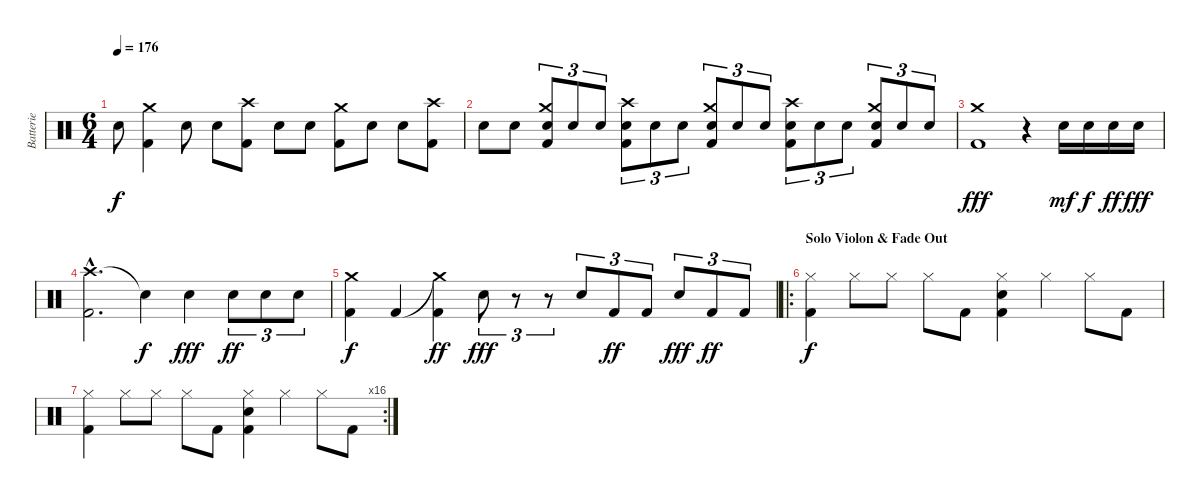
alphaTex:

\track ("Batterie" "Batterie") {instrument percussion}
\staff {score}
\articulation defaults
\ts (6 4)
\tempo 176
\clef neutral
\ks c "Electric Snare (hit)".8{dy f}
("Crash medium (hit)" "Kick (hit) 2").4 "Electric Snare (hit)".8 "Electric Snare (hit)".8 ("Crash high (hit)" "Kick (hit) 2").8 "Electric Snare (hit)".8 "Electric Snare (hit)".8 ("Crash medium (hit)" "Kick (hit) 2").8 "Electric Snare (hit)".8 "Electric Snare (hit)".8 ("Crash high (hit)" "Kick (hit) 2").8 |
"Electric Snare (hit)".8 "Electric Snare (hit)".8 ("Crash medium (hit)" "Electric Snare (hit)" "Kick (hit) 2").8{tu (3 2)} "Electric Snare (hit)".8{tu (3 2)} "Electric Snare (hit)".8{tu (3 2)} ("Crash high (hit)" "Electric Snare (hit)" "Kick (hit) 2").8{tu (3 2)} "Electric Snare (hit)".8{tu (3 2)} "Electric Snare (hit)".8{tu (3 2)} ("Crash medium (hit)" "Electric Snare (hit)" "Kick (hit) 2").8{tu (3 2)} "Electric Snare (hit)".8{tu (3 2)} "Electric Snare (hit)".8{tu (3 2)} ("Crash high (hit)" "Electric Snare (hit)" "Kick (hit) 2").8{tu (3 2)} "Electric Snare (hit)".8{tu (3 2)} "Electric Snare (hit)".8{tu (3 2)} ("Crash medium (hit)" "Electric Snare (hit)" "Kick (hit) 2").8{tu (3 2)} "Electric Snare (hit)".8{tu (3 2)} "Electric Snare (hit)".8{tu (3 2)} |
("Crash medium (hit)" "Kick (hit) 2").1{dy fff} r.4 "Electric Snare (hit)".16{dy mf} "Electric Snare (hit)".16{dy f} "Electric Snare (hit)".16{dy ff} "Electric Snare (hit)".16{dy fff} |
("Crash high (hit)"{hac} "Kick (hit) 2"{hac}).2{d} "Snare (hit)"{t}.4{dy f} "Electric Snare (hit)".4{dy fff} "Electric Snare (hit)".8{tu (3 2) dy ff} "Electric Snare (hit)".8{tu (3 2)} "Electric Snare (hit)".8{tu (3 2)} |
("Crash medium (hit)" "Kick (hit) 2").4{dy f} "Kick (hit) 2".4 ("Crash medium (hit)"{t} "Kick (hit) 2").4{dy ff} "Electric Snare (hit)".8{tu (3 2) dy fff} r.8{tu (3 2)} r.8{tu (3 2)} "Electric Snare (hit)".8{tu (3 2)} "Kick (hit) 2".8{tu (3 2) dy ff} "Kick (hit) 2".8{tu (3 2)} "Electric Snare (hit)".8{tu (3 2) dy fff} "Kick (hit) 2".8{tu (3 2) dy ff} "Kick (hit) 2".8{tu (3 2)} |
\ro
\section ("" "Solo Violon & Fade Out")
("Hi-Hat (closed)" "Kick (hit) 2").4{dy f} "Hi-Hat (closed)".8 "Hi-Hat (closed)".8 "Hi-Hat (closed)".8 "Kick (hit) 2".8 ("Hi-Hat (closed)" "Electric Snare (hit)" "Kick (hit) 2").4 "Hi-Hat (closed)".4 "Hi-Hat (closed)".8 "Kick (hit) 2".8 |
\rc 16
("Hi-Hat (closed)" "Kick (hit) 2").4 "Hi-Hat (closed)".8 "Hi-Hat (closed)".8 "Hi-Hat (closed)".8 "Kick (hit) 2".8 ("Hi-Hat (closed)" "Electric Snare (hit)" "Kick (hit) 2").4 "Hi-Hat (closed)".4 "Hi-Hat (closed)".8 "Kick (hit) 2".8
